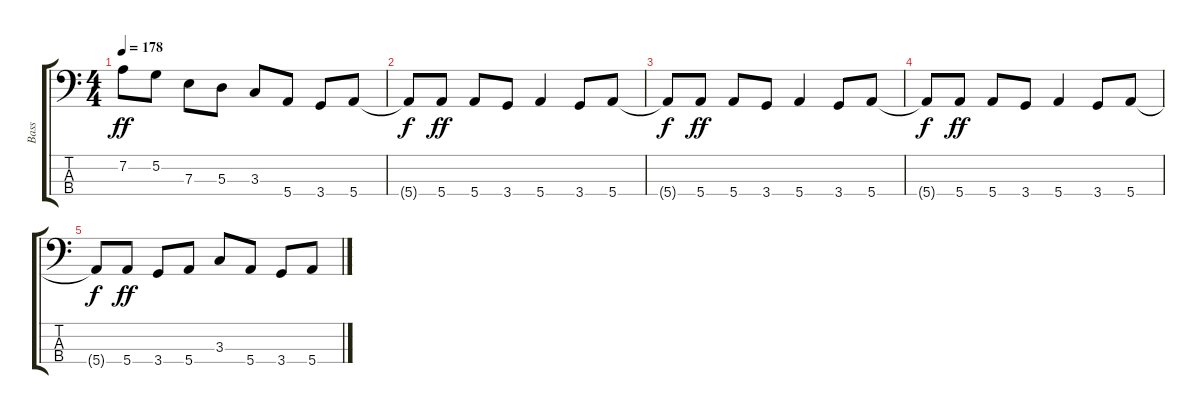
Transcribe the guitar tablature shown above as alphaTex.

\track ("Bass" "Bass") {instrument electricbasspick}
\staff {score tabs}
\tuning (G2 D2 A1 E1) {hide}
\ts (4 4)
\tempo 178
\clef f4
\ks c
7.2.8{dy ff} 5.2.8 7.3.8 5.3.8 3.3.8 5.4.8 3.4.8 5.4.8 |
5.4{t}.8{dy f} 5.4.8{dy ff} 5.4.8 3.4.8 5.4.4 3.4.8 5.4.8 |
5.4{t}.8{dy f} 5.4.8{dy ff} 5.4.8 3.4.8 5.4.4 3.4.8 5.4.8 |
5.4{t}.8{dy f} 5.4.8{dy ff} 5.4.8 3.4.8 5.4.4 3.4.8 5.4.8 |
5.4{t}.8{dy f} 5.4.8{dy ff} 3.4.8 5.4.8 3.3.8 5.4.8 3.4.8 5.4.8
